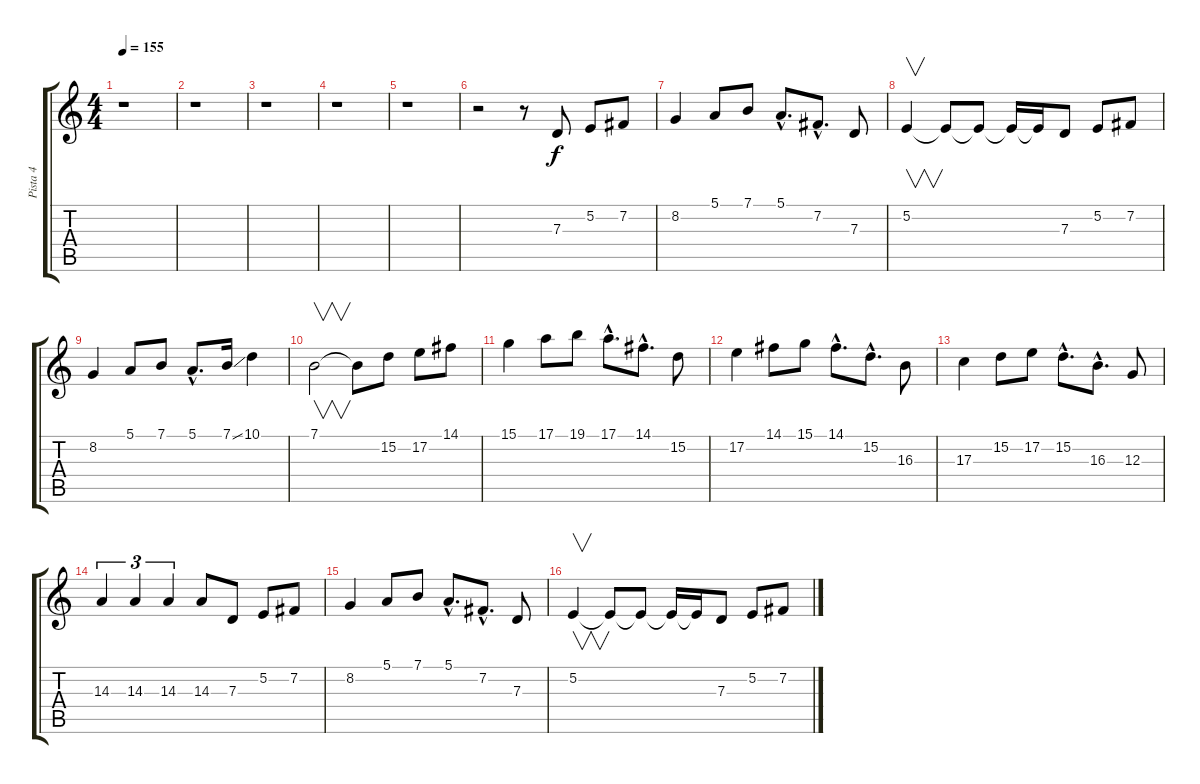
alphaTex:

\track ("Pista 4" "Pista 4") {instrument violin}
\staff {score tabs}
\tuning (E4 B3 G3 D3 A2 E2) {hide}
\ts (4 4)
\tempo 155
\clef g2
\ks c
r.1{dy f instrument violin} |
r.1 |
r.1 |
r.1 |
r.1 |
r.2 r.8 7.3.8 5.2.8 7.2.8 |
8.2.4 5.1.8 7.1.8 5.1{hac}.8{d} 7.2{hac}.8{d} 7.3.8 |
5.2.4{v} 5.2{t}.8 5.2{t}.8 5.2{t}.16 5.2{t}.16 7.3.8 5.2.8 7.2.8 |
8.2.4 5.1.8 7.1.8 5.1{hac}.8{d} 7.1{ss}.16 10.1.4 |
7.1.2{v} 7.1{t}.8 15.2.8 17.2.8 14.1.8 |
15.1.4 17.1.8 19.1.8 17.1{hac}.8{d} 14.1{hac}.8{d} 15.2.8 |
17.2.4 14.1.8 15.1.8 14.1{hac}.8{d} 15.2{hac}.8{d} 16.3.8 |
17.3.4 15.2.8 17.2.8 15.2{hac}.8{d} 16.3{hac}.8{d} 12.3.8 |
14.3.4{tu (3 2)} 14.3.4{tu (3 2)} 14.3.4{tu (3 2)} 14.3.8 7.3.8 5.2.8 7.2.8 |
8.2.4 5.1.8 7.1.8 5.1{hac}.8{d} 7.2{hac}.8{d} 7.3.8 |
5.2.4{v} 5.2{t}.8 5.2{t}.8 5.2{t}.16 5.2{t}.16 7.3.8 5.2.8 7.2.8
